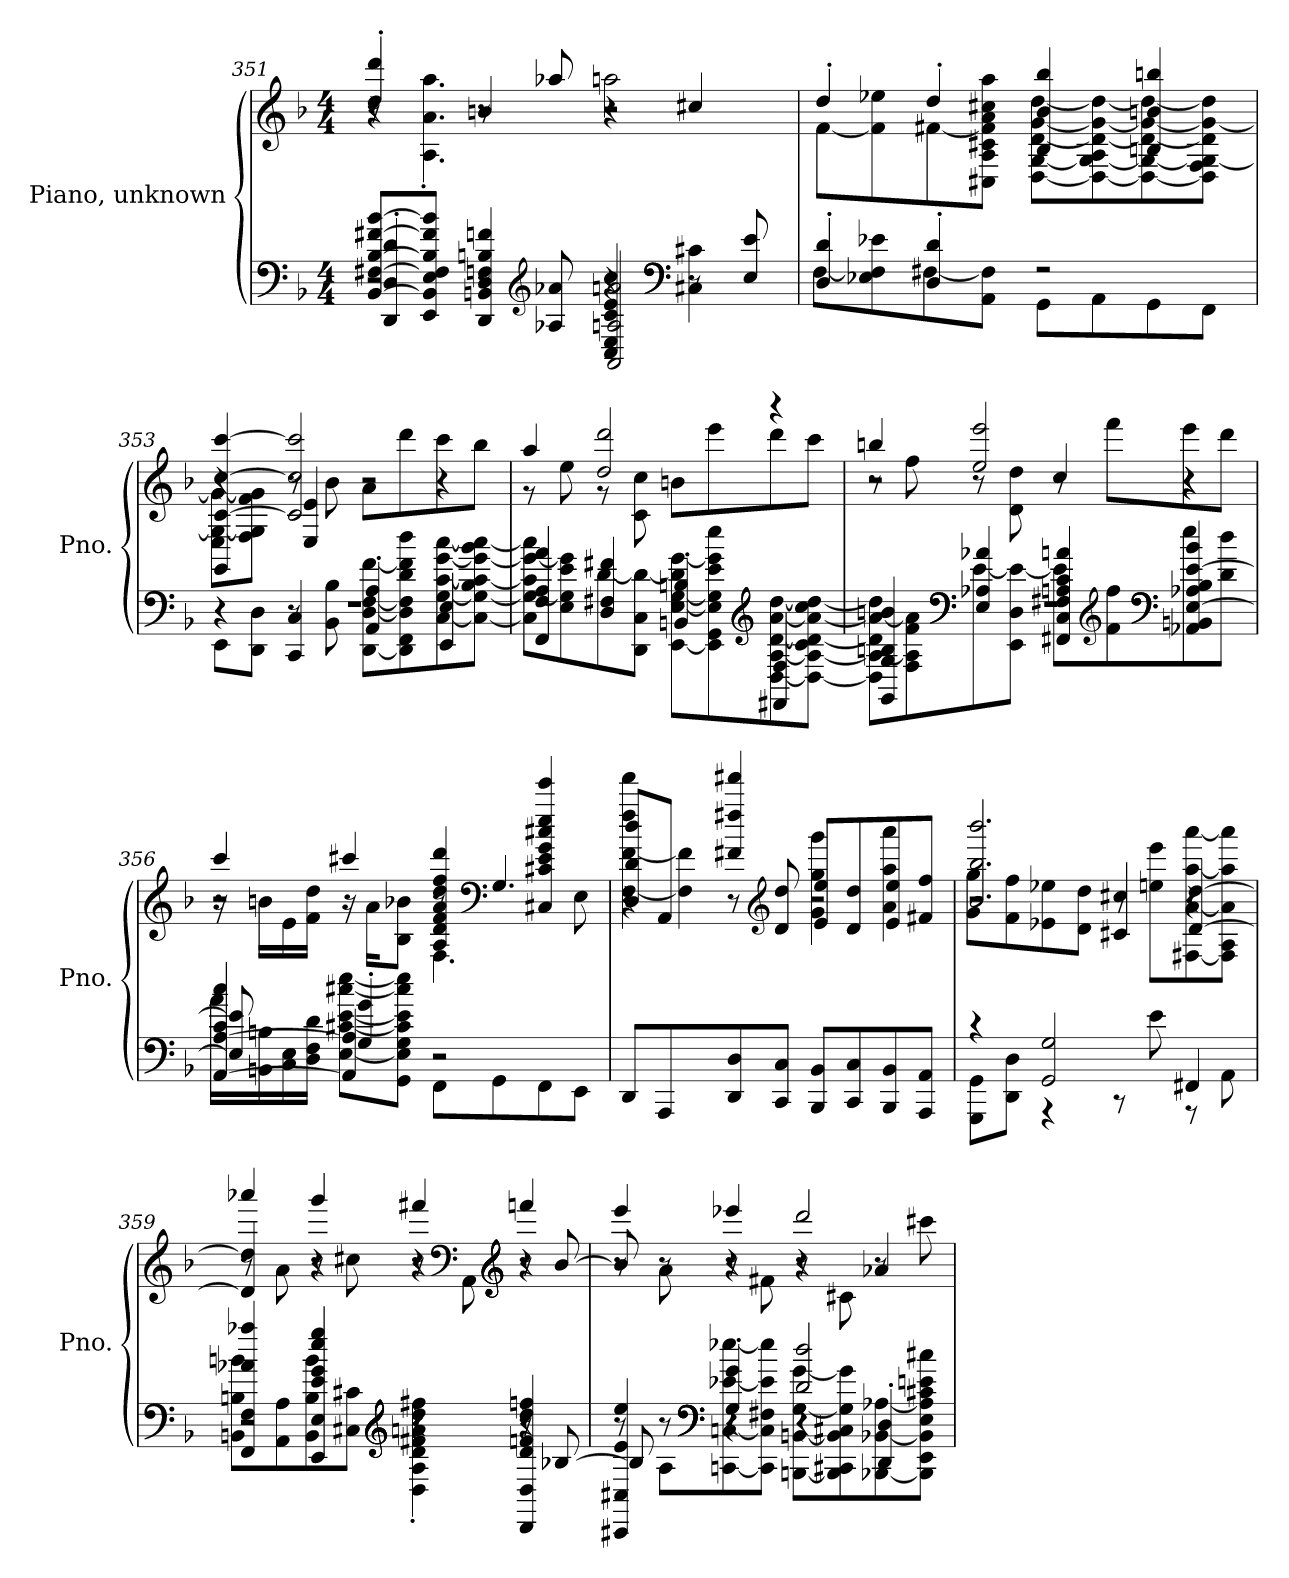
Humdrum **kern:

**kern	**kern
*part1	*part1
*staff2	*staff1
*I"Piano, unknown	*
*I'Pno.	*
*clefF4	*clefG2
*k[b-]	*k[b-]
*M4/4	*M4/4
=351	=351
*^	*^
*	*^	*	*^
[8BB-/ [8F#X/ [8B-/ [8f#X/ [8b-/L	2r	4DD/' 4D/' 4d/'	4dd/' 4ddd/'	8r	4r
8EE/ 8BB-/] 8E/ 8F#/] 8B-/] 8f#/] 8b-/]J	.	.	.	4.A\' 4.a\' 4.aa\'	.
8r	.	4DD/ 4BBn/ 4D/ 4Fn/ 4Bn/ 4fn/	8r	.	4bn/
*clefG2	*	*	*	*	*
8A-X/ 8a-X/	.	.	8aa-X/	.	.
4C/ 4E/ 4c/ 4e/ 4cc/	4r	2AA/ 2An/ 2an/	4r	2aan\	2r
*clefF4	*	*	*	*	*
8r	4C#X\ 4c#X\	.	4cc#X/	.	.
8E/ 8e/	.	.	.	.	.
*	*v	*v	*	*	*
*	*	*	*v	*v
!!LO:PB:g=z
=352	=352	=352	=352
4D/' 4d/'	[8F\L	4dd'/	[8f\L
.	8E-X\ 8F\] 8e-X\	.	8f\] 8ee-X\
4D/' 4d/'	[8F#X\	4dd'/	[8f#X\
.	8AA\ 8F#\]J	.	8C#X\ 8A\ 8c#X\ 8f#\] 8a\ 8cc#X\ 8aa\J
2r	8GG\L	4B-/ 4b-/ 4bb-/	[8D\ [8G\ [8d\ [8g\ [8dd\L
.	8AA\	.	8D\_ 8G\_ 8A\ 8d\_ 8g\_ 8dd\_
.	8GG\	4Bn/ 4bn/ 4bbn/	8D\_ 8G\_ 8d\_ 8g\_ 8dd\_
.	8FF\J	.	8D\] 8F\ 8G\_ 8d\] 8g\_ 8dd\]J
=353	=353	=353	=353
*	*^	*	*^
1r	8EE\L	4r	4GG/ [4c/ [4cc/ [4ccc/	8E\ 8G\_ 8g\_L	4r
.	8DD\ 8D\J	.	.	8F\ 8G\] 8f\ 8g\]J	.
.	8r	4CC/ 4C/	2c/] 2cc/] 2ccc/]	8r	4E/ 4e/
.	8BB-\ 8B-\	.	.	8b-\	.
.	[8DD\ [8D\ [8F\ [8f\L	4AA/' 4A/'	.	8a\L	2r
.	8DD\] 8FF\ 8D\] 8F\] 8d\ 8f\] 8dd\	.	.	8ddd\	.
.	[8C\ [8G\ [8c\ [8g\ [8cc\	4EE/ 4E/	4r	8ccc\	.
.	8C\_ 8G\_ 8B-\ 8c\_ 8g\_ 8b-\ 8cc\_J	.	.	8bb-\J	.
*	*	*	*	*v	*v
!!LO:LB:g=z
=354	=354	=354	=354	=354
1r	8C\] 8G\_ 8c\] 8g\_ 8cc\]L	4FF/ 4F/ 4A/ 4a/	4aa/	8r
.	8E\ 8G\] 8e\ 8g\]	.	.	8ee\
.	[8d\	4D/ 4F#X/ 4f#X/	2dd/ 2ddd/	8r
.	8DD\ 8C\ 8d\_J	.	.	8c\ 8cc\
.	[8EE\ [8E\ [8G\ 8d\] [8g\L	4BBn/' 4Bn/'	.	8bn\L
.	8EE\] 8GG\ 8E\] 8G\] 8e\ 8g\] 8ee\	.	.	8eee\
*clefG2	*	*	*	*
.	[8D\ [8A\ [8d\ [8a\ [8dd\	4FF#X/ 4F#/	4r	8ddd\
.	8D\_ 8A\_ 8c\ 8d\_ 8a\_ 8cc\ 8dd\_J	.	.	8ccc\J
=355	=355	=355	=355	=355
*	*	*	*	*^
1r	8D\] 8A\_ 8d\] 8a\_ 8dd\]L	4GG/ 4G/ 4Bn/ 4bn/	4bbn/	8r	2r
.	8F\ 8A\] 8f\ 8a\]	.	.	8ff\	.
*clefF4	*	*	*	*	*
.	[8e\	4E/ 4A-X/ 4a-X/	2ee/ 2eee/	8r	.
.	8EE\ 8D\ 8e\_J	.	.	8d\ 8dd\	.
.	8e\L]	4FF#X/ 4C/ 4F#X/ 4An/ 4c/ 4an/	.	8r	4cc/
*clefG2	*	*	*	*	*
.	8f\ 8ff\	.	.	8fff\L	.
*clefF4	*	*	*	*	*
.	8ee\	4AA-X/ 4BBn/ [4E/ 4A-X/ 4B/ [4e/ 4b/	4r	8eee\	4r
.	8d\ 8dd\J	.	.	8ddd\J	.
!!LO:LB:g=z	!!	!!
=356	=356	=356	=356	=356	=356
[4AA/ [4A/ 4c/ 4cc/	16a\LL	8E/] 8e/]	4ccc/	16r	2r
.	16BBn\ 16Bn\	.	.	16bn\LL	.
.	16C\ 16E\	8r	.	16e\	.
.	16D\ 16F\ 16d\JJ	.	.	16f\ 16dd\JJ	.
4AA/] 4A/]	[8E\ [8c#X\ [8e\ [8cc#X\ [8ee\L	4G/' 4g/'	4ccc#X/	16r	.
.	.	.	.	16a\KL	.
.	8GG\ 8E\] 8G\ 8c#\] 8e\] 8cc#\] 8ee\]J	.	.	8B-\ 8b-X\J	.
2r	8FF\L	2r	4A/ 4d/ 4f/ 4a/ 4dd/ 4ff/ 4ddd/	4.F\	8r
*	*	*	*clefF4	*	*
.	8GG\	.	.	.	4.G/
.	8FF\	.	4C#X/ 4c#X/ 4e/ 4g/ 4cc#X/ 4ee/ 4eee/	.	.
.	8EE\J	.	.	8E\	.
*v	*v	*v	*	*	*
=357	=357	=357	=357
8DD/L	4r	[4F\ [4f\ 4ff\ 4fff\	8D/ 8d/ 8dd/L
8AAA/	.	.	8AA/J
8DD/ 8D/	4f#X/ 4ff#X/ 4fff#X/	4F\] 4f\]	8r
*	*clefG2	*	*
8CC/ 8C/J	.	.	8d/ 8dd/
8BBB-/ 8BB-/L	2r	4g\ 4gg\ 4ggg\	8e/ 8ee/L
8CC/ 8C/	.	.	8d/ 8dd/
8BBB-/ 8BB-/	.	4a\ 4aa\ 4aaa\	8e/ 8ee/
8AAA/ 8AA/J	.	.	8f#X/ 8ff#/J
!!LO:LB:g=z	!!	!!
=358	=358	=358	=358
*^	*	*	*
4r	8GGG\ 8GG\L	2.b-/ 2.bb-/ 2.bbb-/	8g\ 8gg\L	2r
.	8DD\ 8D\J	.	8f\ 8ff\	.
2GG/ 2G/	4r	.	8e-X\ 8ee-X\	.
.	.	.	8d\ 8dd\J	.
.	8r	.	8r	4c#X/ 4cc#X/
.	8e\	.	8een\ 8eee\L	.
4FF#X/	8r	4r	[8F#X\ [8a\ [8aa\ [8aaa\	[4d/ [4dd/
.	8AA\	.	8F#\] 8A\ 8a\] 8aa\] 8aaa\]J	.
=359	=359	=359	=359	=359
*	*^	*	*	*
4FF/ 4F/ 4a-X/ 4aa-X/	8BBn\ 8Bn\ 8bn\L	2r	4aaa-X/	8r	4d/] 4dd/]
.	8AA\ 8A\	.	.	8a\	.
4EE/ 4E/ 4e/ 4g/ 4ee/ 4gg/	8BB\ 8B\ 8b\	.	4ggg/	8r	4r
.	8C#X\ 8c#X\J	.	.	8cc#X\	.
*clefG2	*	*	*	*	*
4r	4D\' 4A\' 4d\' 4f#X\' 4an\' 4dd\' 4ff#X\'	4r	4fff#X/	8r	4r
*	*	*	*clefF4	*	*
.	.	.	.	8AA\	.
*	*	*	*clefG2	*	*
4DD/ 4D/ 4d/ 4fn/ 4dd/ 4ffn/	4r	8r	4fffn/	4r	8r
.	.	[8B-X/	.	.	[8b-/
!!LO:LB:g=z	!!	!!
=360	=360	=360	=360	=360	=360
4CC#X/ 4C#X/ 4e/ 4ee/	8r	8B-/]	4eee/	8r	8b-/]
.	8A\L	8r	.	8a\	8r
*clefF4	*	*	*	*	*
4G/' 4g/'	[8CCn\ [8Cn\ [8e-X\ [8ee-X\	4r	4eee-X/	8r	4r
.	8CC\] 8C\] 8F#X\ 8e-\] 8ee-\]J	.	.	8f#X\	.
2d/ 2dd/	[8BBBn\ [8BBn\ [8G\ [8g\L	4r	2ddd/	8r	4r
.	8BBB\] 8CC#X\ 8BB\] 8C#X\ 8G\] 8g\]	.	.	8c#X\	.
.	[8BBB-X\ [8BB-X\ [8A-X\	4DD/' 4D/'	.	8r	4a-X/
.	8BBB-\] 8EE\ 8BB-\] 8E\ 8A-\] 8c#X\ 8en\ 8cc#X\J	.	.	8ccc#X\	.
*v	*v	*v	*	*	*
*	*v	*v	*v
=	=
*-	*-
